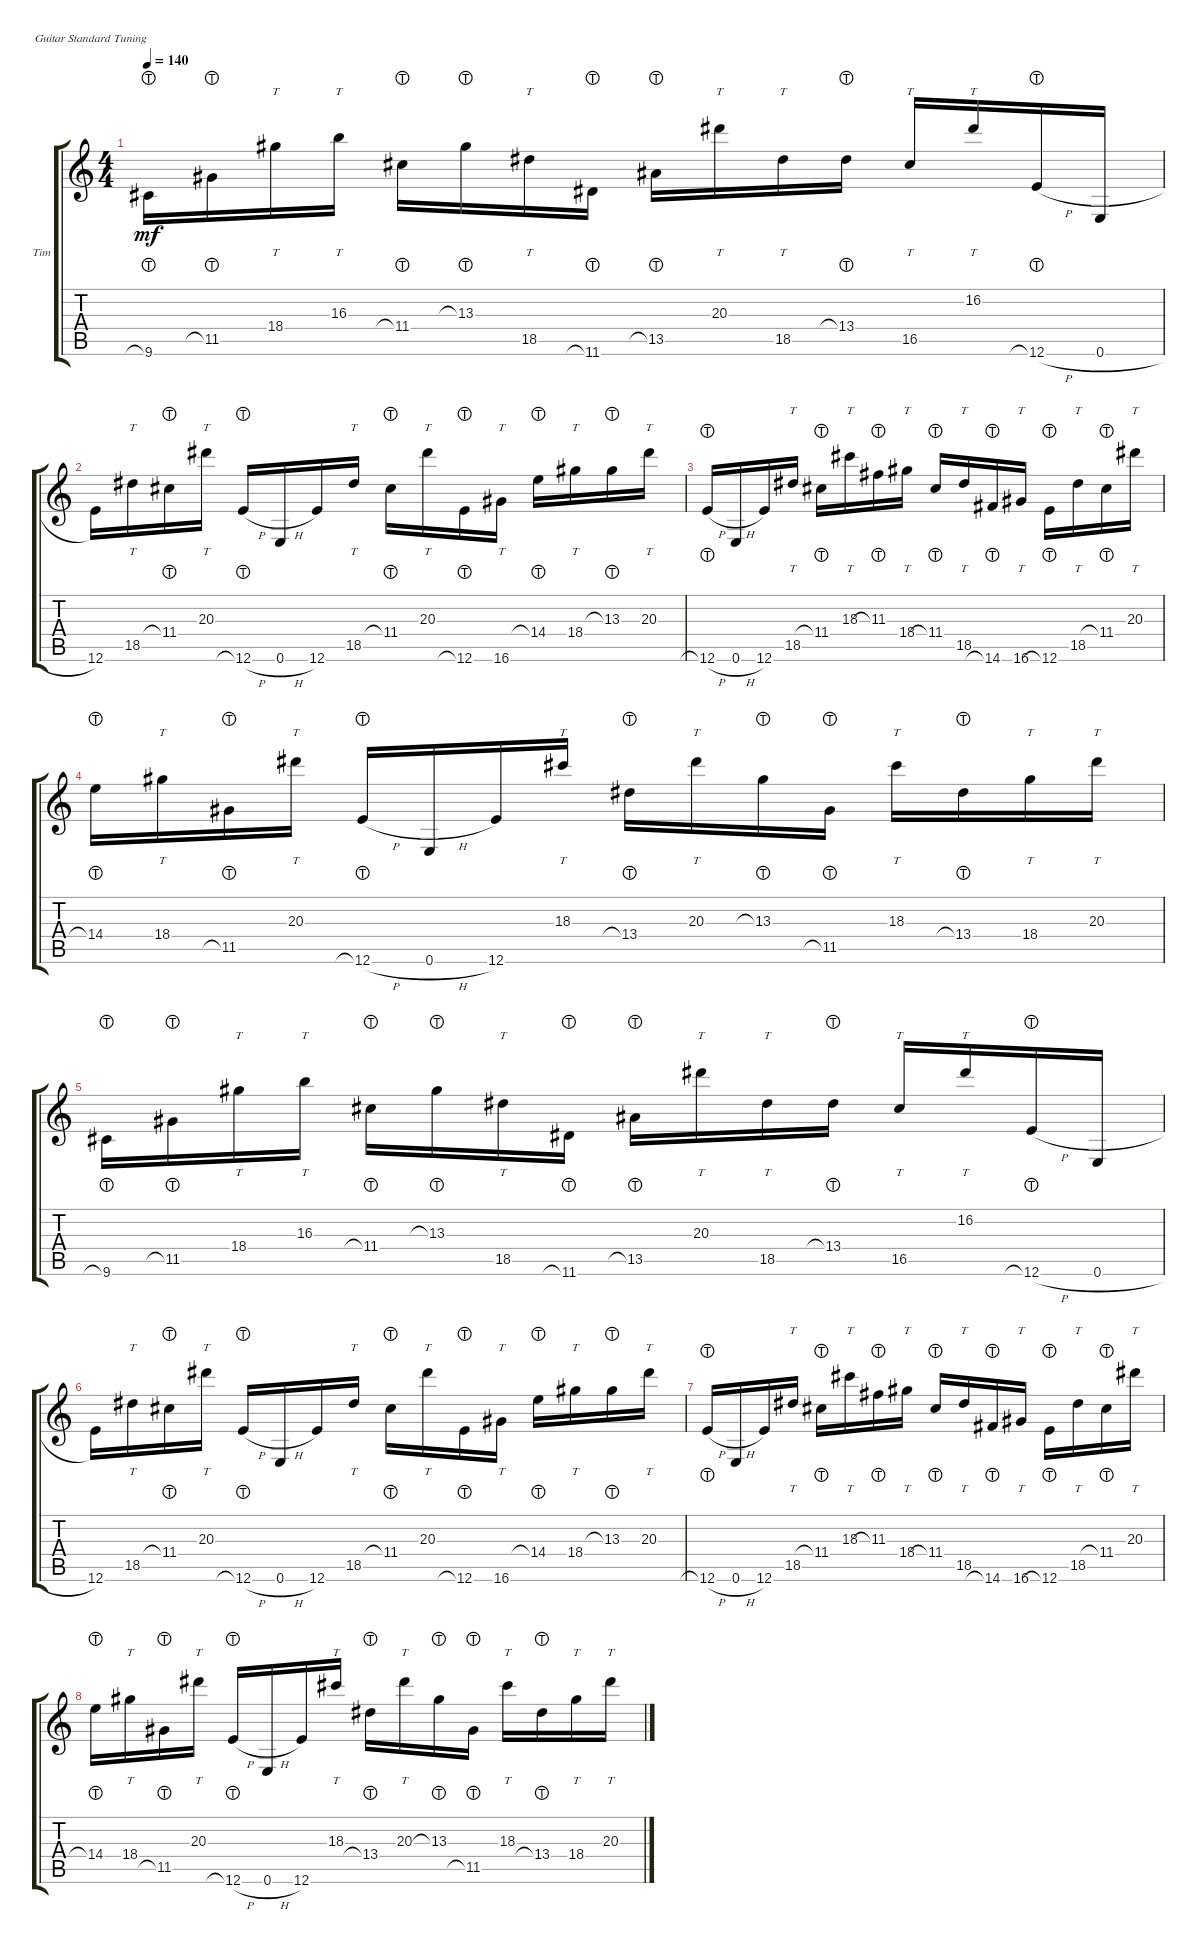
\defaultSystemsLayout 4
\bracketExtendMode groupsimilarinstruments
\firstSystemTrackNameOrientation horizontal
\otherSystemsTrackNameOrientation horizontal
\track ("Tim" "Tim") {instrument electricguitarclean}
\staff {score tabs}
\tuning (E4 B3 G3 D3 A2 E2)
\ts (4 4)
\tempo 140
\clef g2
\ks c
9.6{lht}.16{dy mf} 11.5{lht}.16 18.4.16{tt} 16.3.16{tt} 11.4{lht}.16 13.3{lht}.16 18.5.16{tt} 11.6{lht}.16 13.5{lht}.16 20.3.16{tt} 18.5.16{tt} 13.4{lht}.16 16.5.16{tt} 16.2.16{tt} 12.6{h lht}.16 0.6{h}.16 |
12.6.16 18.5.16{tt} 11.4{lht}.16 20.3.16{tt} 12.6{h lht}.16 0.6{h}.16 12.6.16 18.5.16{tt} 11.4{lht}.16 20.3.16{tt} 12.6{lht}.16 16.6.16{tt} 14.4{lht}.16 18.4.16{tt} 13.3{lht}.16 20.3.16{tt} |
12.6{h lht}.16 0.6{h}.16 12.6.16 18.5.16{tt} 11.4{lht}.16 18.3.16{tt} 11.3{lht}.16 18.4.16{tt} 11.4{lht}.16 18.5.16{tt} 14.6{lht}.16 16.6.16{tt} 12.6{lht}.16 18.5.16{tt} 11.4{lht}.16 20.3.16{tt} |
14.4{lht}.16 18.4.16{tt} 11.5{lht}.16 20.3.16{tt} 12.6{h lht}.16 0.6{h}.16 12.6.16 18.3.16{tt} 13.4{lht}.16 20.3.16{tt} 13.3{lht}.16 11.5{lht}.16 18.3.16{tt} 13.4{lht}.16 18.4.16{tt} 20.3.16{tt} |
9.6{lht}.16 11.5{lht}.16 18.4.16{tt} 16.3.16{tt} 11.4{lht}.16 13.3{lht}.16 18.5.16{tt} 11.6{lht}.16 13.5{lht}.16 20.3.16{tt} 18.5.16{tt} 13.4{lht}.16 16.5.16{tt} 16.2.16{tt} 12.6{h lht}.16 0.6{h}.16 |
12.6.16 18.5.16{tt} 11.4{lht}.16 20.3.16{tt} 12.6{h lht}.16 0.6{h}.16 12.6.16 18.5.16{tt} 11.4{lht}.16 20.3.16{tt} 12.6{lht}.16 16.6.16{tt} 14.4{lht}.16 18.4.16{tt} 13.3{lht}.16 20.3.16{tt} |
12.6{h lht}.16 0.6{h}.16 12.6.16 18.5.16{tt} 11.4{lht}.16 18.3.16{tt} 11.3{lht}.16 18.4.16{tt} 11.4{lht}.16 18.5.16{tt} 14.6{lht}.16 16.6.16{tt} 12.6{lht}.16 18.5.16{tt} 11.4{lht}.16 20.3.16{tt} |
14.4{lht}.16 18.4.16{tt} 11.5{lht}.16 20.3.16{tt} 12.6{h lht}.16 0.6{h}.16 12.6.16 18.3.16{tt} 13.4{lht}.16 20.3.16{tt} 13.3{lht}.16 11.5{lht}.16 18.3.16{tt} 13.4{lht}.16 18.4.16{tt} 20.3.16{tt}
